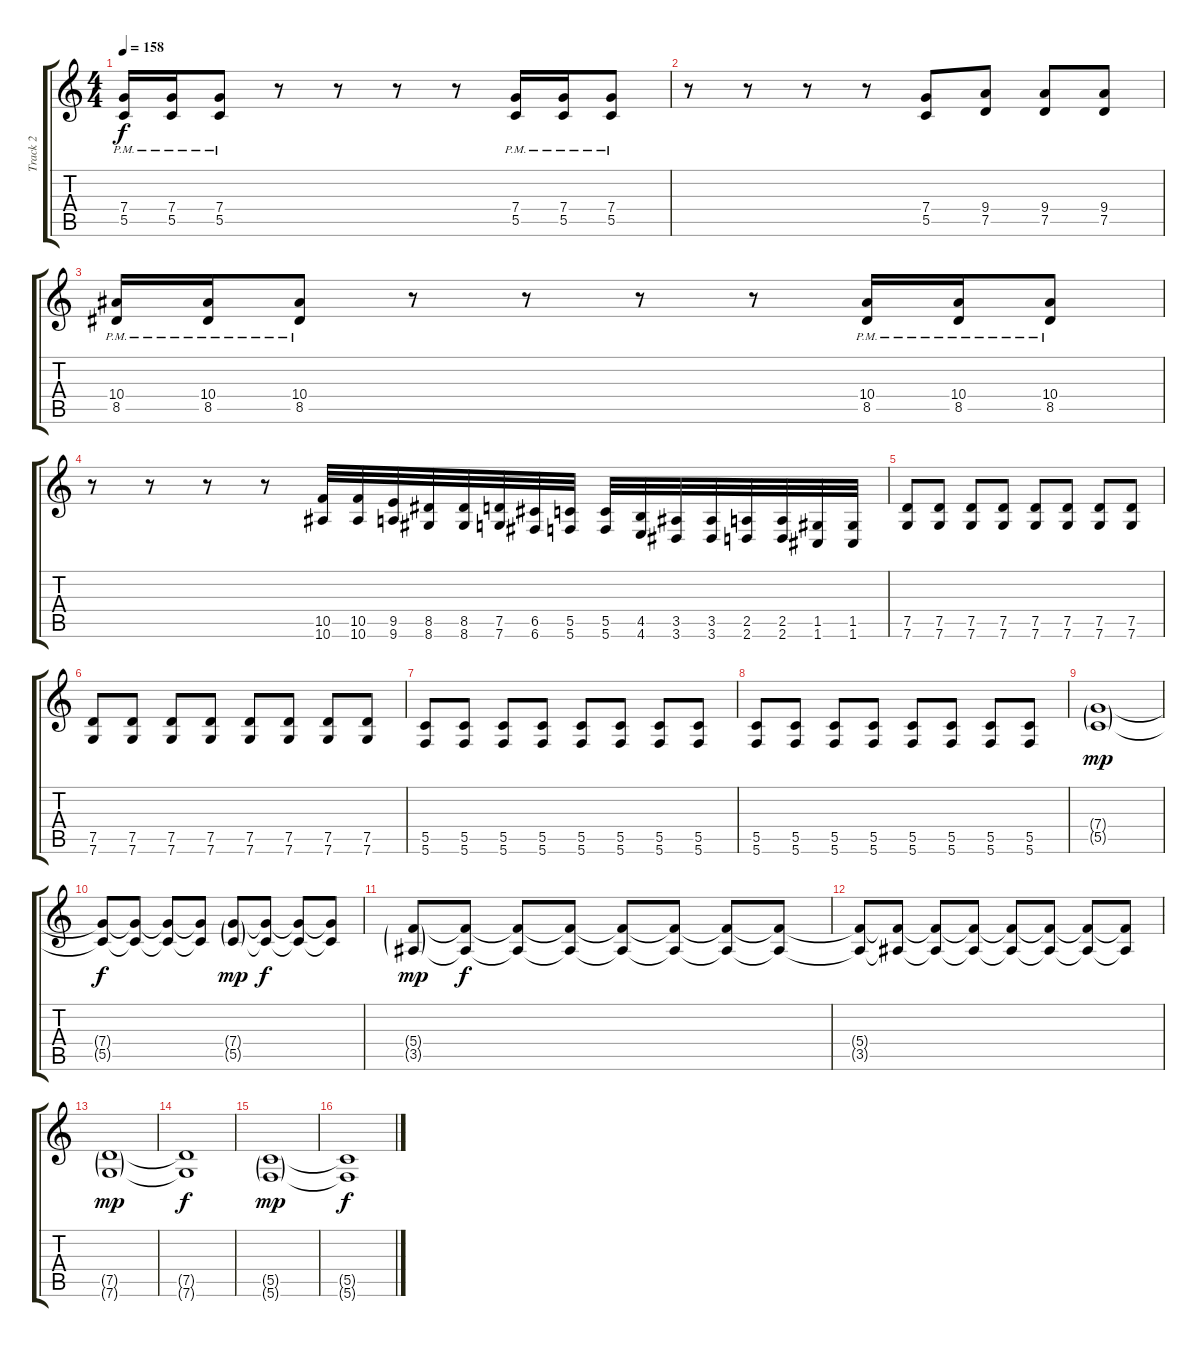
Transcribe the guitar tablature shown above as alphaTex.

\track ("Track 2" "Track 2") {instrument distortionguitar}
\staff {score tabs}
\tuning (D4 A3 F3 C3 G2 C2) {hide}
\ts (4 4)
\tempo 158
\clef g2
\ks c
(7.4{pm} 5.5{pm}).16{dy f} (7.4{pm} 5.5{pm}).16 (7.4{pm} 5.5{pm}).8 r.8 r.8 r.8 r.8 (7.4{pm} 5.5{pm}).16 (7.4{pm} 5.5{pm}).16 (7.4{pm} 5.5{pm}).8 |
r.8 r.8 r.8 r.8 (7.4 5.5).8 (9.4 7.5).8 (9.4 7.5).8 (9.4 7.5).8 |
(10.4{pm} 8.5{pm}).16 (10.4{pm} 8.5{pm}).16 (10.4{pm} 8.5{pm}).8 r.8 r.8 r.8 r.8 (10.4{pm} 8.5{pm}).16 (10.4{pm} 8.5{pm}).16 (10.4{pm} 8.5{pm}).8 |
r.8 r.8 r.8 r.8 (10.5 10.6).32 (10.5 10.6).32 (9.5 9.6).32 (8.5 8.6).32 (8.5 8.6).32 (7.5 7.6).32 (6.5 6.6).32 (5.5 5.6).32 (5.5 5.6).32 (4.5 4.6).32 (3.5 3.6).32 (3.5 3.6).32 (2.5 2.6).32 (2.5 2.6).32 (1.5 1.6).32 (1.5 1.6).32 |
(7.5 7.6).8 (7.5 7.6).8 (7.5 7.6).8 (7.5 7.6).8 (7.5 7.6).8 (7.5 7.6).8 (7.5 7.6).8 (7.5 7.6).8 |
(7.5 7.6).8 (7.5 7.6).8 (7.5 7.6).8 (7.5 7.6).8 (7.5 7.6).8 (7.5 7.6).8 (7.5 7.6).8 (7.5 7.6).8 |
(5.5 5.6).8 (5.5 5.6).8 (5.5 5.6).8 (5.5 5.6).8 (5.5 5.6).8 (5.5 5.6).8 (5.5 5.6).8 (5.5 5.6).8 |
(5.5 5.6).8 (5.5 5.6).8 (5.5 5.6).8 (5.5 5.6).8 (5.5 5.6).8 (5.5 5.6).8 (5.5 5.6).8 (5.5 5.6).8 |
(7.4{g} 5.5{g}).1{dy mp volume 14} |
(7.4{t} 5.5{t}).8{dy f} (7.4{t} 5.5{t}).8 (7.4{t} 5.5{t}).8 (7.4{t} 5.5{t}).8 (7.4{g} 5.5{g}).8{dy mp} (7.4{t} 5.5{t}).8{dy f} (7.4{t} 5.5{t}).8 (7.4{t} 5.5{t}).8 |
(5.4{g} 3.5{g}).8{dy mp} (5.4{t} 3.5{t}).8{dy f} (5.4{t} 3.5{t}).8 (5.4{t} 3.5{t}).8 (5.4{t} 3.5{t}).8 (5.4{t} 3.5{t}).8 (5.4{t} 3.5{t}).8 (5.4{t} 3.5{t}).8 |
(5.4{t} 3.5{t}).8 (5.4{t} 3.5{t}).8 (5.4{t} 3.5{t}).8 (5.4{t} 3.5{t}).8 (5.4{t} 3.5{t}).8 (5.4{t} 3.5{t}).8 (5.4{t} 3.5{t}).8 (5.4{t} 3.5{t}).8 |
(7.5{g} 7.6{g}).1{dy mp} |
(7.5{t} 7.6{t}).1{dy f} |
(5.5{g} 5.6{g}).1{dy mp} |
(5.5{t} 5.6{t}).1{dy f}
